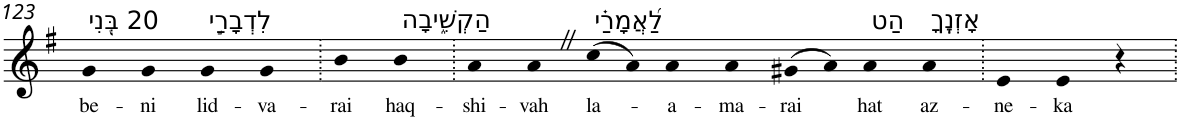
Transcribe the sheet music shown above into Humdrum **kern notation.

**kern	**text
*part1	*part1
*staff1	*staff1
*I"Piano	*
*I'Pno	*
!!LO:PB:g=z
*clefG2	*
*k[f#]	*
*G:	*
=123	=123
!LO:TX:a:t=20 בְּ֭נִי	!
!	!LO:LY:b
4g	be-
!	!LO:LY:b
4g	-ni
!LO:TX:a:t=לִדְבָרַ֣י	!
!	!LO:LY:b
4g	lid-
!	!LO:LY:b
4g	-va-
=124.	=124.
!	!LO:LY:b
4b	-rai
!LO:TX:a:t=הַקְשִׁ֑יבָה	!
!	!LO:LY:b
4b	haq-
=125.	=125.
!	!LO:LY:b
4a	-shi-
!	!LO:LY:b
4aZ	-vah
!LO:TX:a:t=לַ֝אֲמָרַ֗י	!
!	!LO:LY:b
(>8cc	la-
8a)	.
!	!LO:LY:b
4a	-a-
!	!LO:LY:b
4a	-ma-
!	!LO:LY:b
(>8g#X	-rai
8a)	.
!LO:TX:a:t=הַט	!
!	!LO:LY:b
4a	hat
!LO:TX:a:t=אָזְנֶֽךָ	!
!	!LO:LY:b
4a	az-
=126.	=126.
!	!LO:LY:b
4e	-ne-
!	!LO:LY:b
4e	-ka
4r	.
=.	=.
*-	*-
